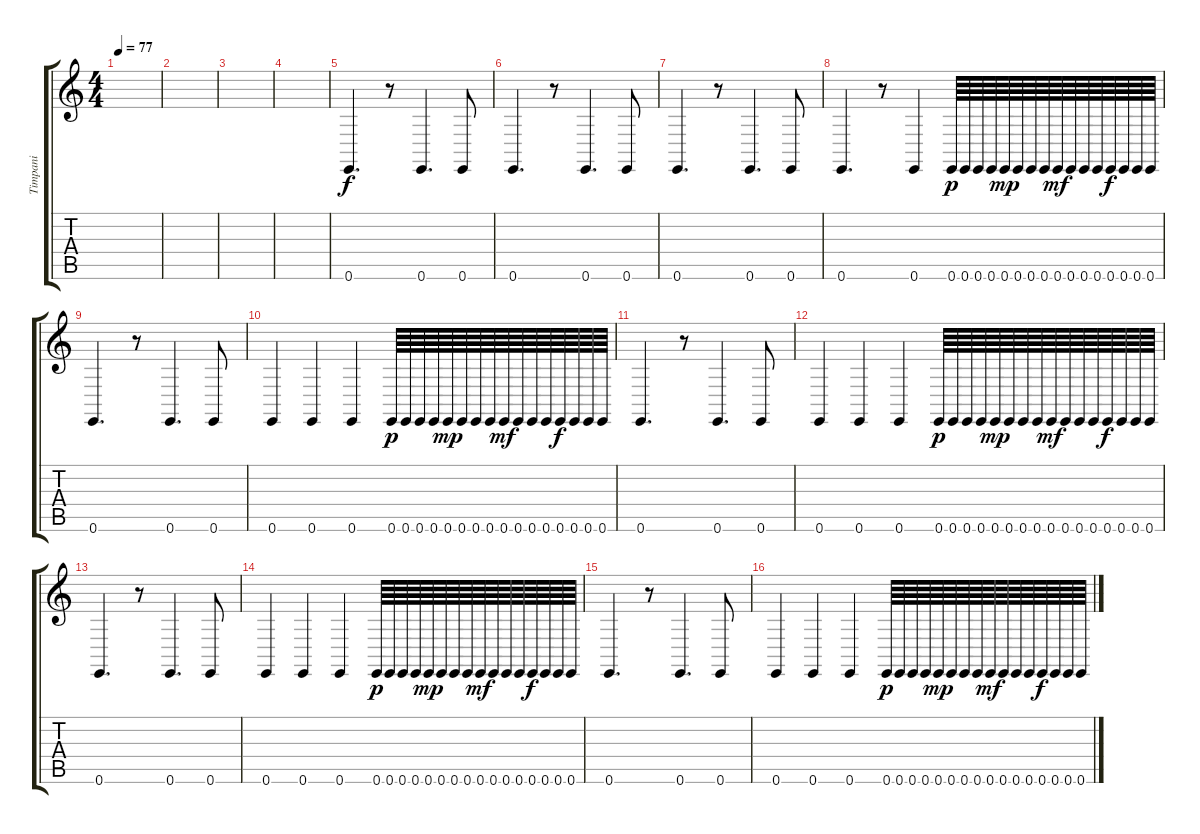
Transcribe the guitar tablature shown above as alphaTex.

\track ("Timpani" "Timpani") {instrument timpani}
\staff {score tabs}
\tuning (E4 B3 G3 D3 A2 E2) {hide}
\ts (4 4)
\tempo 77
\clef g2
\ks c
|
|
|
|
0.6.4{d} r.8 0.6.4{d} 0.6.8 |
0.6.4{d} r.8 0.6.4{d} 0.6.8 |
0.6.4{d} r.8 0.6.4{d} 0.6.8 |
0.6.4{d} r.8 0.6.4 0.6.64{dy p} 0.6.64 0.6.64 0.6.64 0.6.64{dy mp} 0.6.64 0.6.64 0.6.64 0.6.64{dy mf} 0.6.64 0.6.64 0.6.64 0.6.64{dy f} 0.6.64 0.6.64 0.6.64 |
0.6.4{d} r.8 0.6.4{d} 0.6.8 |
0.6.4 0.6.4 0.6.4 0.6.64{dy p} 0.6.64 0.6.64 0.6.64 0.6.64{dy mp} 0.6.64 0.6.64 0.6.64 0.6.64{dy mf} 0.6.64 0.6.64 0.6.64 0.6.64{dy f} 0.6.64 0.6.64 0.6.64 |
0.6.4{d} r.8 0.6.4{d} 0.6.8 |
0.6.4 0.6.4 0.6.4 0.6.64{dy p} 0.6.64 0.6.64 0.6.64 0.6.64{dy mp} 0.6.64 0.6.64 0.6.64 0.6.64{dy mf} 0.6.64 0.6.64 0.6.64 0.6.64{dy f} 0.6.64 0.6.64 0.6.64 |
0.6.4{d} r.8 0.6.4{d} 0.6.8 |
0.6.4 0.6.4 0.6.4 0.6.64{dy p} 0.6.64 0.6.64 0.6.64 0.6.64{dy mp} 0.6.64 0.6.64 0.6.64 0.6.64{dy mf} 0.6.64 0.6.64 0.6.64 0.6.64{dy f} 0.6.64 0.6.64 0.6.64 |
0.6.4{d} r.8 0.6.4{d} 0.6.8 |
0.6.4 0.6.4 0.6.4 0.6.64{dy p} 0.6.64 0.6.64 0.6.64 0.6.64{dy mp} 0.6.64 0.6.64 0.6.64 0.6.64{dy mf} 0.6.64 0.6.64 0.6.64 0.6.64{dy f} 0.6.64 0.6.64 0.6.64
